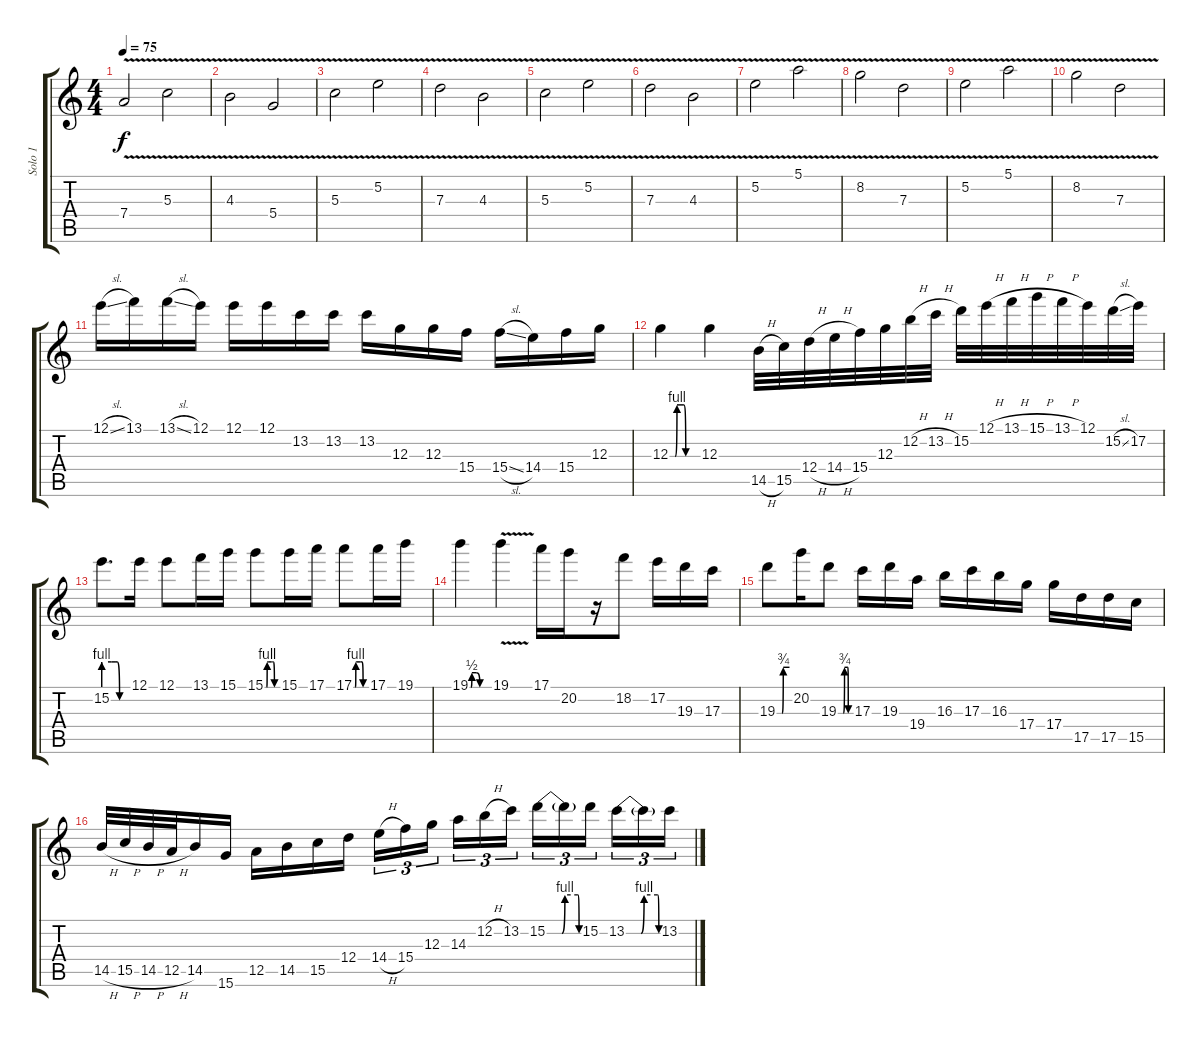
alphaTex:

\track ("Solo 1" "Solo 1") {instrument distortionguitar}
\staff {score tabs}
\tuning (E4 B3 G3 D3 A2 E2) {hide}
\ts (4 4)
\tempo 75
\clef g2
\ks c
7.4{v}.2{dy f} 5.3{v}.2 |
4.3{v}.2 5.4{v}.2 |
5.3{v}.2 5.2{v}.2 |
7.3{v}.2 4.3{v}.2 |
5.3{v}.2 5.2{v}.2 |
7.3{v}.2 4.3{v}.2 |
5.2{v}.2 5.1{v}.2 |
8.2{v}.2 7.3{v}.2 |
5.2{v}.2 5.1{v}.2 |
8.2{v}.2 7.3{v}.2 |
12.1{sl}.16 13.1.16 13.1{sl}.16 12.1.16 12.1.16 12.1.16 13.2.16 13.2.16 13.2.16 12.3.16 12.3.16 15.4.16 15.4{sl}.16 14.4.16 15.4.16 12.3.16 |
12.3{be (custom 0 0 11 0 15 4 30 4 34 0 45 0 60 0)}.4 12.3.4 14.5{h}.32 15.5.32 12.4{h}.32 14.4{h}.32 15.4.32 12.3.32 12.2{h}.32 13.2{h}.32 15.2.32 12.1{h}.32 13.1{h}.32 15.1{h}.32 13.1{h}.32 12.1.32 15.2{sl}.32 17.2.32 |
15.2{be (custom 0 4 20 4 31 4 34 4 40 0 60 0)}.8{d} 12.1.16 12.1.8 13.1.16 15.1.16 15.1{be (custom 0 0 8 0 10 4 15 4 30 4 35 4 40 4 45 0 60 0)}.8 15.1.16 17.1.16 17.1{be (custom 0 0 8 0 10 4 15 4 30 4 34 4 40 4 45 0 60 0)}.8 17.1.16 19.1.16 |
19.1{be (custom 0 0 3 0 6 2 20 2 31 0 40 0 60 0)}.4 19.1{v}.4 17.1.16 20.2.16 r.16 18.2.8 17.2.16 19.3.16 17.3.16 |
19.3{be (custom 0 0 25 0 30 3 60 3)}.8 20.2.16 19.3{be (custom 0 0 25 0 30 3 46 3 48 0 55 0 60 0)}.8 17.3.16 19.3.16 19.4.16 16.3.16 17.3.16 16.3.16 17.4.16 17.4.16 17.5.16 17.5.16 15.5.16 |
14.5{h}.32 15.5{h}.32 14.5{h}.32 12.5{h}.32 14.5.16 15.6.16 12.5.16 14.5.16 15.5.16 12.4.16 14.4{h}.16{tu (3 2)} 15.4.16{tu (3 2)} 12.3.16{tu (3 2) beam splitsecondary} 14.3.16{tu (3 2)} 12.2{h}.16{tu (3 2)} 13.2.16{tu (3 2)} 15.2{be (custom 0 0 25 0 30 4 52 4 54 0 57 0 60 0)}.16{tu (3 2)} 15.2{t}.16{tu (3 2)} 15.2.16{tu (3 2) beam splitsecondary} 13.2{be (custom 0 0 25 0 30 4 53 4 55 0 60 0)}.16{tu (3 2)} 13.2{t}.16{tu (3 2)} 13.2.16{tu (3 2)}
